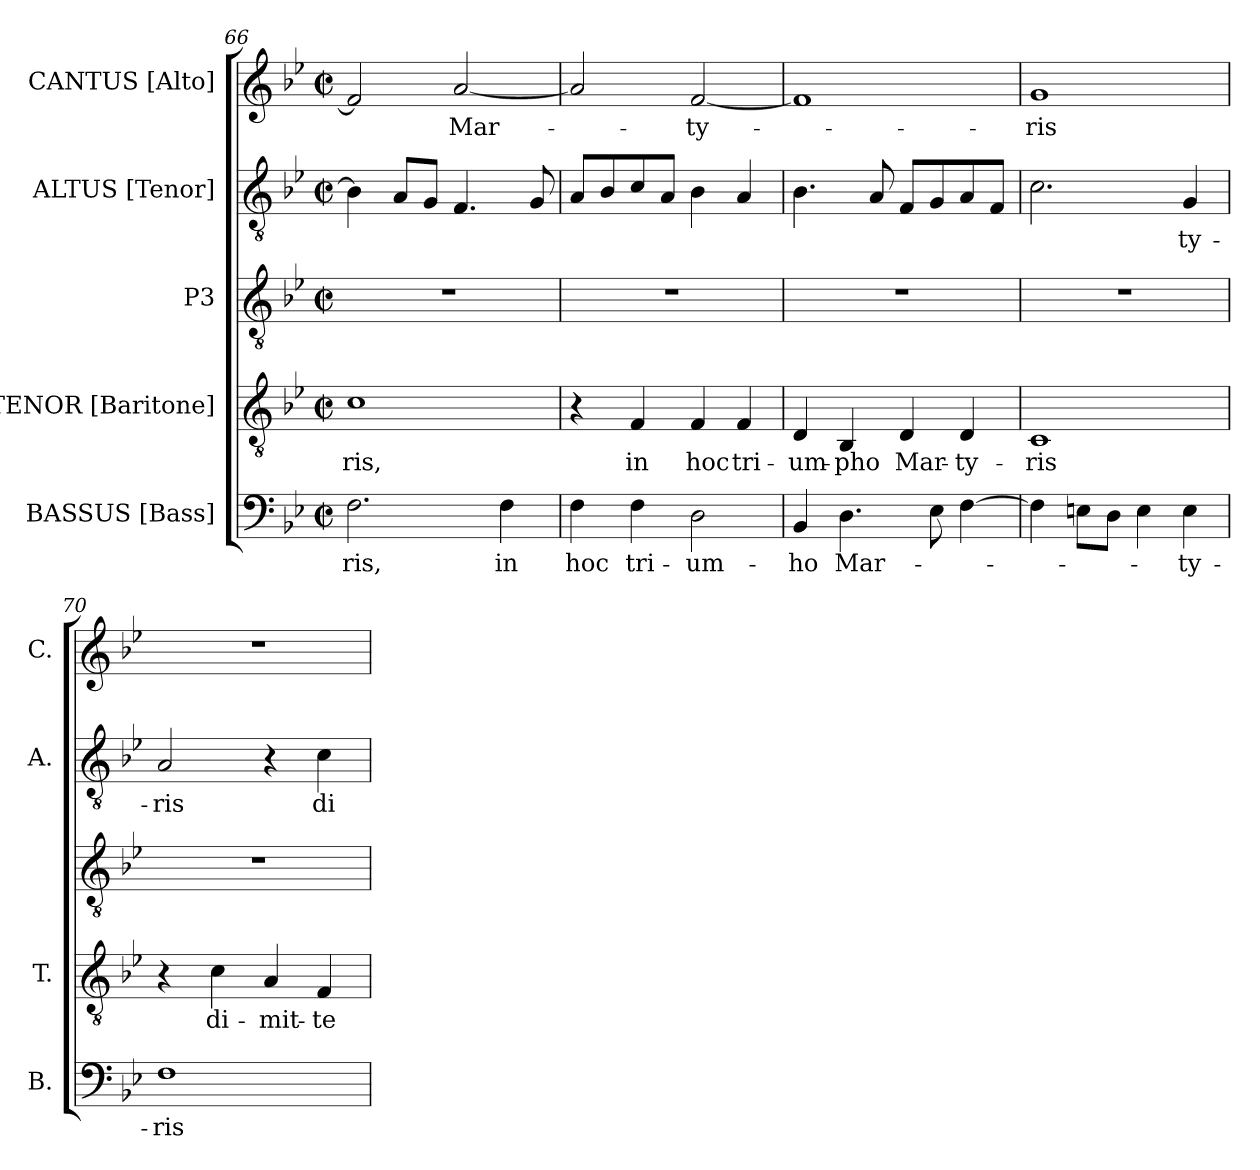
**kern	**text	**kern	**text	**kern	**kern	**text	**kern	**text
*part5	*part5	*part4	*part4	*part3	*part2	*part2	*part1	*part1
*staff5	*staff5	*staff4	*staff4	*staff3	*staff2	*staff2	*staff1	*staff1
*I"BASSUS [Bass]	*	*I"TENOR [Baritone]	*	*I"P3	*I"ALTUS [Tenor]	*	*I"CANTUS [Alto]	*
*I'B.	*	*I'T.	*	*	*I'A.	*	*I'C.	*
!!LO:PB:g=z
*clefF4	*	*clefGv2	*	*clefGv2	*clefGv2	*	*clefG2	*
*	*	*ITrd7c12	*	*ITrd7c12	*ITrd7c12	*	*	*
*k[b-e-]	*	*k[b-e-]	*	*k[b-e-]	*k[b-e-]	*	*k[b-e-]	*
*B-:	*	*B-:	*	*B-:	*B-:	*	*B-:	*
*M2/2	*	*M2/2	*	*M2/2	*M2/2	*	*M2/2	*
*met(c|)	*	*met(c|)	*	*met(c|)	*met(c|)	*	*met(c|)	*
=66	=66	=66	=66	=66	=66	=66	=66	=66
!	!LO:LY:b:color=#000000	!	!	!	!	!	!	!
!	!	!	!LO:LY:b:color=#000000	!	!	!	!	!
2.Fi\	-ris,	1Ci	-ris,	1r	4BB-i\]	.	2fi/]	.
.	.	.	.	.	8AAi/L	.	.	.
.	.	.	.	.	8GGi/J	.	.	.
!	!	!	!	!	!	!	!	!LO:LY:b:color=#000000
.	.	.	.	.	4.FFi/	.	[2ai/	Mar-
!	!LO:LY:b:color=#000000	!	!	!	!	!	!	!
4Fi\	in	.	.	.	.	.	.	.
.	.	.	.	.	8GGi/	.	.	.
=67	=67	=67	=67	=67	=67	=67	=67	=67
!	!LO:LY:b:color=#000000	!	!	!	!	!	!	!
4Fi\	hoc	4r	.	1r	8AAi/L	.	2ai/]	.
.	.	.	.	.	8BB-i/	.	.	.
!	!LO:LY:b:color=#000000	!	!	!	!	!	!	!
!	!	!	!LO:LY:b:color=#000000	!	!	!	!	!
4Fi\	tri-	4FFi/	in	.	8Ci/	.	.	.
.	.	.	.	.	8AAi/J	.	.	.
!	!LO:LY:b:color=#000000	!	!	!	!	!	!	!
!	!	!	!LO:LY:b:color=#000000	!	!	!	!	!
!	!	!	!	!	!	!	!	!LO:LY:b:color=#000000
2Di\	-um-	4FFi/	hoc	.	4BB-i\	.	[2fi/	-ty-
!	!	!	!LO:LY:b:color=#000000	!	!	!	!	!
.	.	4FFi/	tri-	.	4AAi/	.	.	.
=68	=68	=68	=68	=68	=68	=68	=68	=68
!	!LO:LY:b:color=#000000	!	!	!	!	!	!	!
!	!	!	!LO:LY:b:color=#000000	!	!	!	!	!
4BB-i/	-ho	4DDi/	-um-	1r	4.BB-i\	.	1fi]	.
!	!LO:LY:b:color=#000000	!	!	!	!	!	!	!
!	!	!	!LO:LY:b:color=#000000	!	!	!	!	!
4.Di\	Mar-	4BBB-i/	-pho	.	.	.	.	.
.	.	.	.	.	8AAi/	.	.	.
!	!	!	!LO:LY:b:color=#000000	!	!	!	!	!
.	.	4DDi/	Mar-	.	8FFi/L	.	.	.
8E-i\	.	.	.	.	8GGi/	.	.	.
!	!	!	!LO:LY:b:color=#000000	!	!	!	!	!
[4Fi\	.	4DDi/	-ty-	.	8AAi/	.	.	.
.	.	.	.	.	8FFi/J	.	.	.
=69	=69	=69	=69	=69	=69	=69	=69	=69
!	!	!	!LO:LY:b:color=#000000	!	!	!	!	!
!	!	!	!	!	!	!	!	!LO:LY:b:color=#000000
4Fi\]	.	1CCi	-ris	1r	2.Ci\	.	1gi	-ris
8Eni\L	.	.	.	.	.	.	.	.
8Di\J	.	.	.	.	.	.	.	.
4Ei\	.	.	.	.	.	.	.	.
!	!LO:LY:b:color=#000000	!	!	!	!	!	!	!
!	!	!	!	!	!	!LO:LY:b:color=#000000	!	!
4Ei\	-ty-	.	.	.	4GGi/	-ty-	.	.
=70	=70	=70	=70	=70	=70	=70	=70	=70
!	!LO:LY:b:color=#000000	!	!	!	!	!	!	!
!	!	!	!	!	!	!LO:LY:b:color=#000000	!	!
1Fi	-ris	4r	.	1r	2AAi/	-ris	1r	.
!	!	!	!LO:LY:b:color=#000000	!	!	!	!	!
.	.	4Ci\	di-	.	.	.	.	.
!	!	!	!LO:LY:b:color=#000000	!	!	!	!	!
.	.	4AAi/	-mit-	.	4r	.	.	.
!	!	!	!LO:LY:b:color=#000000	!	!	!	!	!
!	!	!	!	!	!	!LO:LY:b:color=#000000	!	!
.	.	4FFi/	-te	.	4Ci\	di-	.	.
=	=	=	=	=	=	=	=	=
*-	*-	*-	*-	*-	*-	*-	*-	*-
